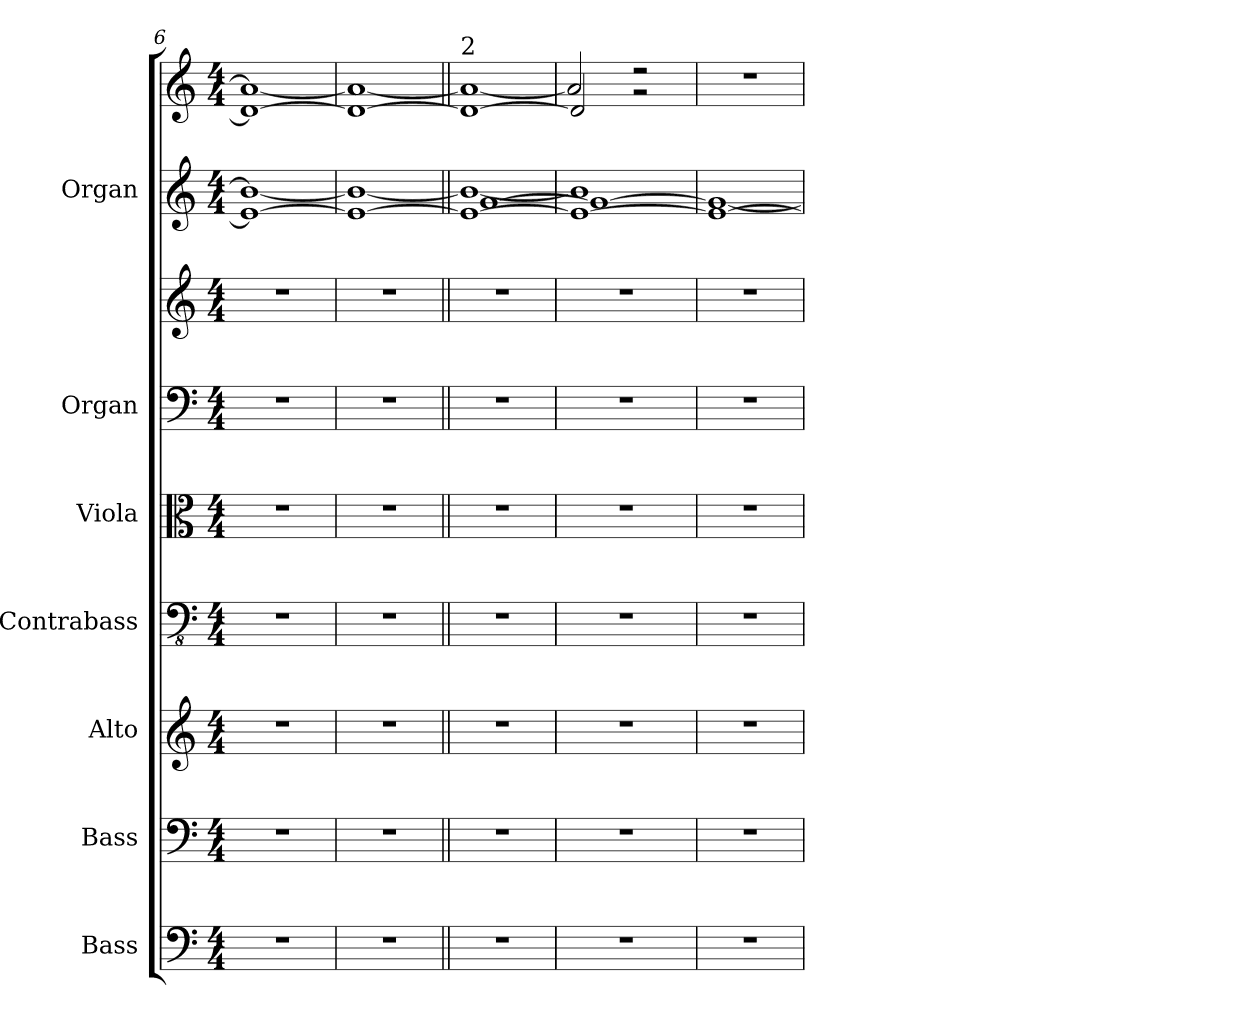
**kern	**kern	**kern	**kern	**kern	**kern	**kern	**kern	**kern
*part7	*part6	*part5	*part4	*part3	*part2	*part2	*part1	*part1
*staff9	*staff8	*staff7	*staff6	*staff5	*staff4	*staff3	*staff2	*staff1
*I"Bass	*I"Bass	*I"Alto	*I"Contrabass	*I"Viola	*I"Organ	*	*I"Organ	*
*I'B.	*I'B.	*I'A.	*I'Cb.	*I'Vla.	*I'Org.	*	*I'Org.	*
*clefF4	*clefF4	*clefG2	*clefFv4	*clefC3	*clefF4	*clefG2	*clefG2	*clefG2
*	*	*	*ITrd7c12	*	*	*	*	*
*k[]	*k[]	*k[]	*k[]	*k[]	*k[]	*k[]	*k[]	*k[]
*M4/4	*M4/4	*M4/4	*M4/4	*M4/4	*M4/4	*M4/4	*M4/4	*M4/4
=6	=6	=6	=6	=6	=6	=6	=6	=6
*	*	*	*	*	*	*	*^	*^
1r	1r	1r	1r	1r	1r	1r	1e-_	1b-_	1d_	1a_
=7	=7	=7	=7	=7	=7	=7	=7	=7	=7	=7
1r	1r	1r	1r	1r	1r	1r	1e-_	1b-_	1d_	1a_
=8||	=8||	=8||	=8||	=8||	=8||	=8||	=8||	=8||	=8||	=8||
*	*	*	*	*	*	*	*	*^	*	*
!	!	!	!	!	!	!	!	!	!	!LO:TX:a:t=2	!
1r	1r	1r	1r	1r	1r	1r	1e-_	1b-_	[1g	1d_	1a_
=9	=9	=9	=9	=9	=9	=9	=9	=9	=9	=9	=9
1r	1r	1r	1r	1r	1r	1r	1e-_	1b-]	1g_	2d/]	2a/]
.	.	.	.	.	.	.	.	.	.	2r	2r
*	*	*	*	*	*	*	*	*v	*v	*	*
*	*	*	*	*	*	*	*	*	*v	*v
=10	=10	=10	=10	=10	=10	=10	=10	=10	=10
1r	1r	1r	1r	1r	1r	1r	1e-_	1g_	1r
*	*	*	*	*	*	*	*v	*v	*
=	=	=	=	=	=	=	=	=
*-	*-	*-	*-	*-	*-	*-	*-	*-
